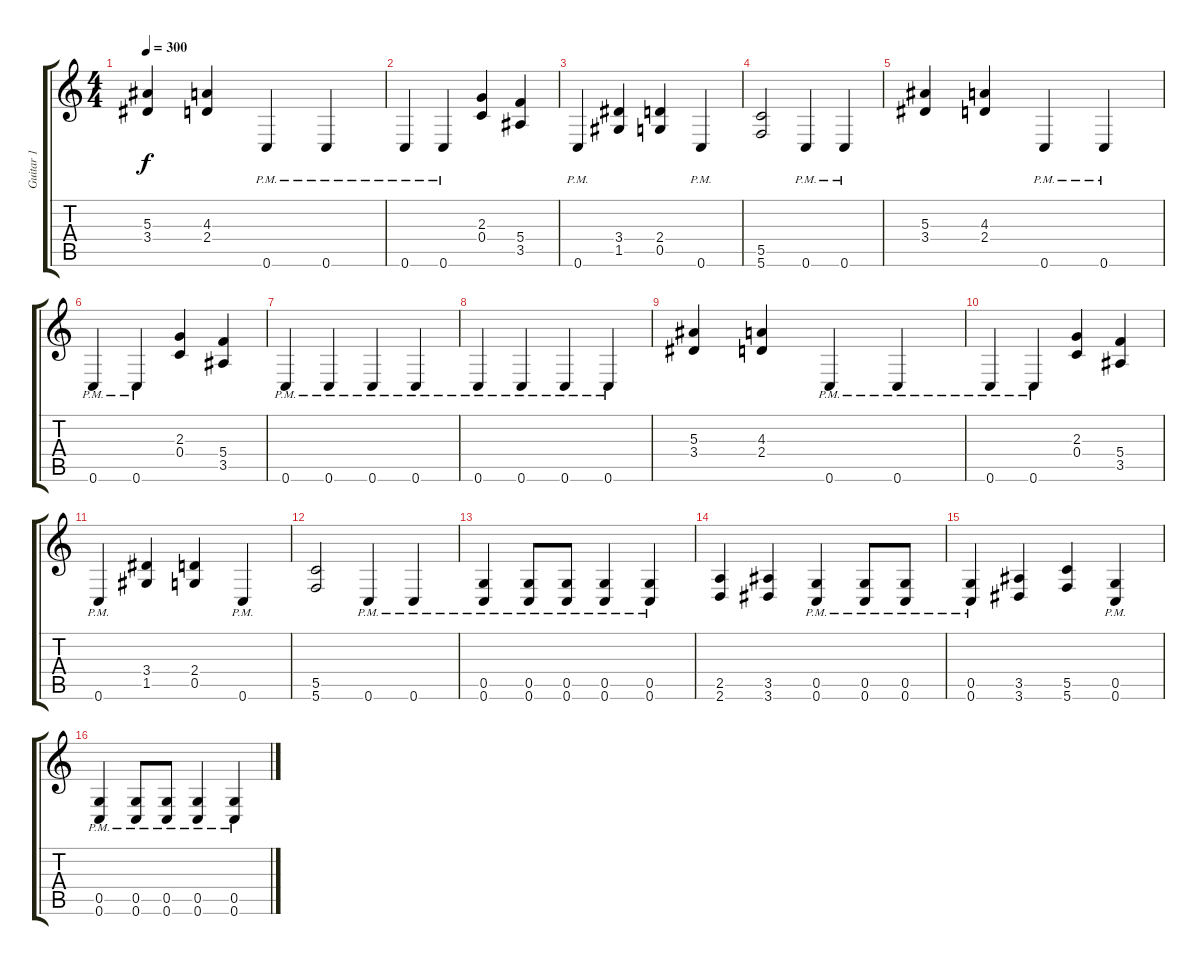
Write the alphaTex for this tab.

\track ("Guitar 1" "Guitar 1") {instrument distortionguitar}
\staff {score tabs}
\tuning (D4 A3 F3 C3 G2 C2) {hide}
\ts (4 4)
\tempo 300
\clef g2
\ks c
(5.3 3.4).4{dy f} (4.3 2.4).4 0.6{pm}.4 0.6{pm}.4 |
0.6{pm}.4 0.6{pm}.4 (2.3 0.4).4 (5.4 3.5).4 |
0.6{pm}.4 (3.4 1.5).4 (2.4 0.5).4 0.6{pm}.4 |
(5.5 5.6).2 0.6{pm}.4 0.6{pm}.4 |
(5.3 3.4).4 (4.3 2.4).4 0.6{pm}.4 0.6{pm}.4 |
0.6{pm}.4 0.6{pm}.4 (2.3 0.4).4 (5.4 3.5).4 |
0.6{pm}.4 0.6{pm}.4 0.6{pm}.4 0.6{pm}.4 |
0.6{pm}.4 0.6{pm}.4 0.6{pm}.4 0.6{pm}.4 |
(5.3 3.4).4 (4.3 2.4).4 0.6{pm}.4 0.6{pm}.4 |
0.6{pm}.4 0.6{pm}.4 (2.3 0.4).4 (5.4 3.5).4 |
0.6{pm}.4 (3.4 1.5).4 (2.4 0.5).4 0.6{pm}.4 |
(5.5 5.6).2 0.6{pm}.4 0.6{pm}.4 |
(0.5{pm} 0.6{pm}).4 (0.5{pm} 0.6{pm}).8 (0.5{pm} 0.6{pm}).8 (0.5{pm} 0.6{pm}).4 (0.5{pm} 0.6{pm}).4 |
(2.5 2.6).4 (3.5 3.6).4 (0.5{pm} 0.6{pm}).4 (0.5{pm} 0.6{pm}).8 (0.5{pm} 0.6{pm}).8 |
(0.5{pm} 0.6{pm}).4 (3.5 3.6).4 (5.5 5.6).4 (0.5{pm} 0.6{pm}).4 |
(0.5{pm} 0.6{pm}).4 (0.5{pm} 0.6{pm}).8 (0.5{pm} 0.6{pm}).8 (0.5{pm} 0.6{pm}).4 (0.5{pm} 0.6{pm}).4
